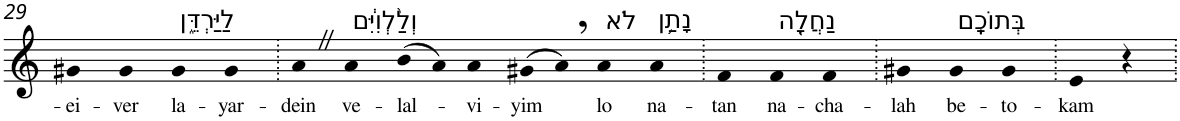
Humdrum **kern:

**kern	**text
*part1	*part1
*staff1	*staff1
*I"Piano	*
*I'Pno	*
!!LO:PB:g=z
*clefG2	*
*k[]	*
=29	=29
!	!LO:LY:b
4g#X	-ei-
!	!LO:LY:b
4g#	-ver
!LO:TX:a:t=לַיַּרְדֵּ֑ן	!
!	!LO:LY:b
4g#	la-
!	!LO:LY:b
4g#	-yar-
=30.	=30.
!	!LO:LY:b
4aZ	-dein
!LO:TX:a:t=וְלַ֨לְוִיִּ֔ם	!
!	!LO:LY:b
4a	ve-
!	!LO:LY:b
(>8b	-lal-
8a)	.
!	!LO:LY:b
4a	-vi-
!	!LO:LY:b
(>8g#X	-yim
8a,)	.
!LO:TX:a:t=לֹא	!
!	!LO:LY:b
4a	lo
!LO:TX:a:t=נָתַ֥ן	!
!	!LO:LY:b
4a	na-
=31.	=31.
!	!LO:LY:b
4f	-tan
!LO:TX:a:t=נַחֲלָ֖ה	!
!	!LO:LY:b
4f	na-
!	!LO:LY:b
4f	-cha-
=32.	=32.
!	!LO:LY:b
4g#X	-lah
!LO:TX:a:t=בְּתוֹכָֽם	!
!	!LO:LY:b
4g#	be-
!	!LO:LY:b
4g#	-to-
=33.	=33.
!	!LO:LY:b
4e	-kam
4r	.
=.	=.
*-	*-
